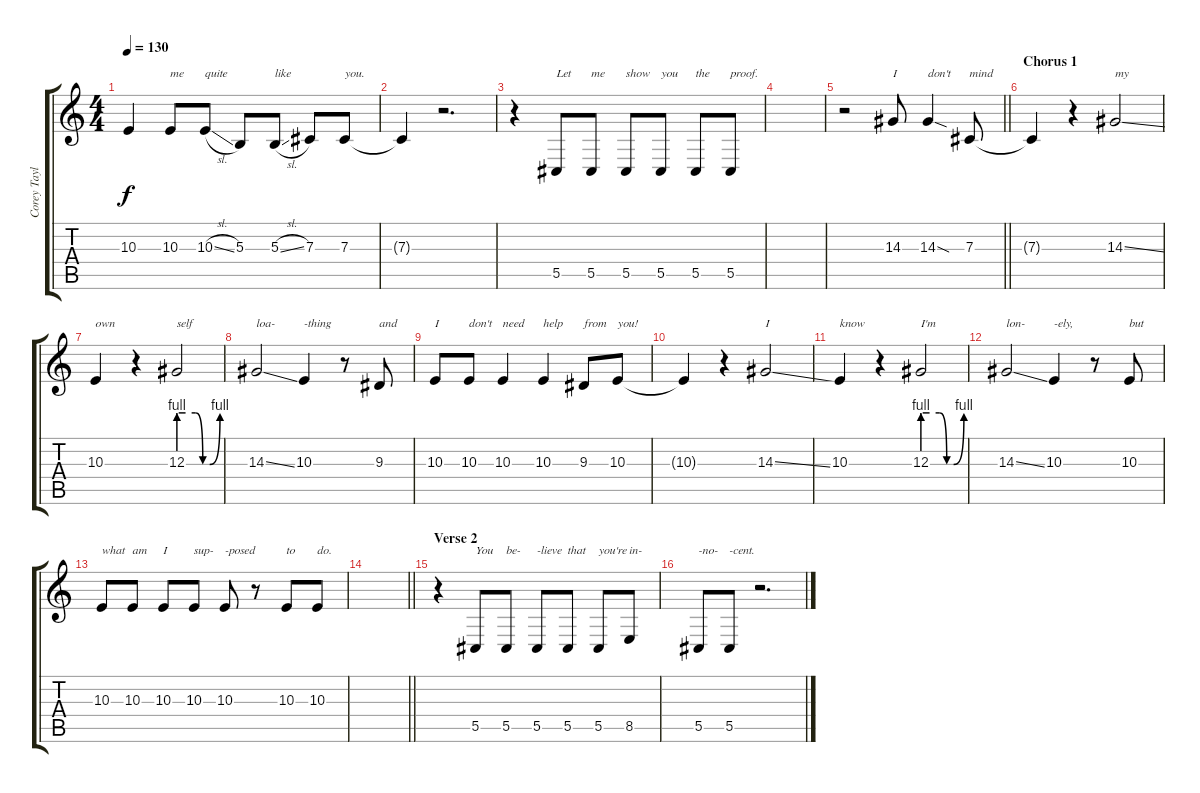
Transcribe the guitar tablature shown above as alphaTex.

\track ("Corey Taylor" "Corey Tayl") {instrument lead2sawtooth}
\staff {score tabs}
\tuning (Eb4 Bb3 Gb3 Db3 Ab2 Db2) {hide}
\ts (4 4)
\tempo 130
\clef g2
\ks c
10.3{t}.4{dy f} 10.3.8{txt "me"} 10.3{sl}.8{txt "quite"} 5.3.8 5.3{sl}.8{txt "like"} 7.3.8 7.3.8{txt "you."} |
7.3{t}.4 r.2{d} |
r.4 5.5.8{txt "Let"} 5.5.8{txt "me"} 5.5.8{txt "show"} 5.5.8{txt "you"} 5.5.8{txt "the"} 5.5.8{txt "proof."} |
|
\barLineRight lightlight
r.2 14.3.8{txt "I" volume 16} 14.3{sod}.4{txt "don't"} 7.3.8{txt "mind"} |
\section ("" "Chorus 1")
7.3{t}.4 r.4 14.3{ss}.2{txt "my"} |
10.3.4{txt "own"} r.4 12.3{be (custom 0 4 10 4 24 4 35 0 45 0 60 4)}.2{txt "self"} |
14.3{ss}.2{txt "loa-"} 10.3.4{txt "-thing"} r.8 9.3.8{txt "and"} |
10.3.8{txt "I"} 10.3.8{txt "don't"} 10.3.4{txt "need"} 10.3.4{txt "help"} 9.3.8{txt "from"} 10.3.8{txt "you!"} |
10.3{t}.4 r.4 14.3{ss}.2{txt "I"} |
10.3.4{txt "know"} r.4 12.3{be (custom 0 4 10 4 24 4 35 0 45 0 60 4)}.2{txt "I'm"} |
14.3{ss}.2{txt "lon-"} 10.3.4{txt "-ely,"} r.8 10.3.8{txt "but"} |
10.3.8{txt "what"} 10.3.8{txt "am"} 10.3.8{txt "I"} 10.3.8{txt "sup-"} 10.3.8{txt "-posed"} r.8 10.3.8{txt "to"} 10.3.8{txt "do."} |
\barLineRight lightlight
|
\section ("" "Verse 2")
r.4 5.5.8{txt "You" volume 14} 5.5.8{txt "be-"} 5.5.8{txt "-lieve"} 5.5.8{txt "that"} 5.5.8{txt "you're"} 8.5.8{txt "in-"} |
5.5.8{txt "-no-"} 5.5.8{txt "-cent."} r.2{d}
